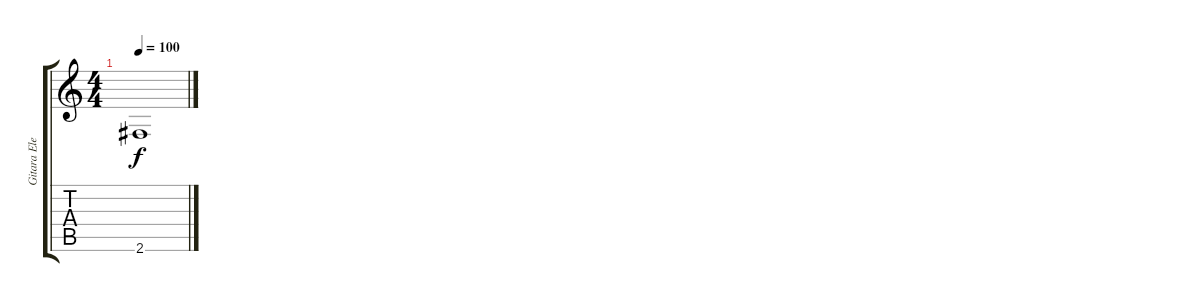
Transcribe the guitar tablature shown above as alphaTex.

\track ("Gitara Elektryczna" "Gitara Ele") {instrument electricguitarclean}
\staff {score tabs}
\tuning (E4 B3 G3 D3 A2 E2) {hide}
\ts (4 4)
\tempo 100
\clef g2
\ks c
2.6.1{dy f}
